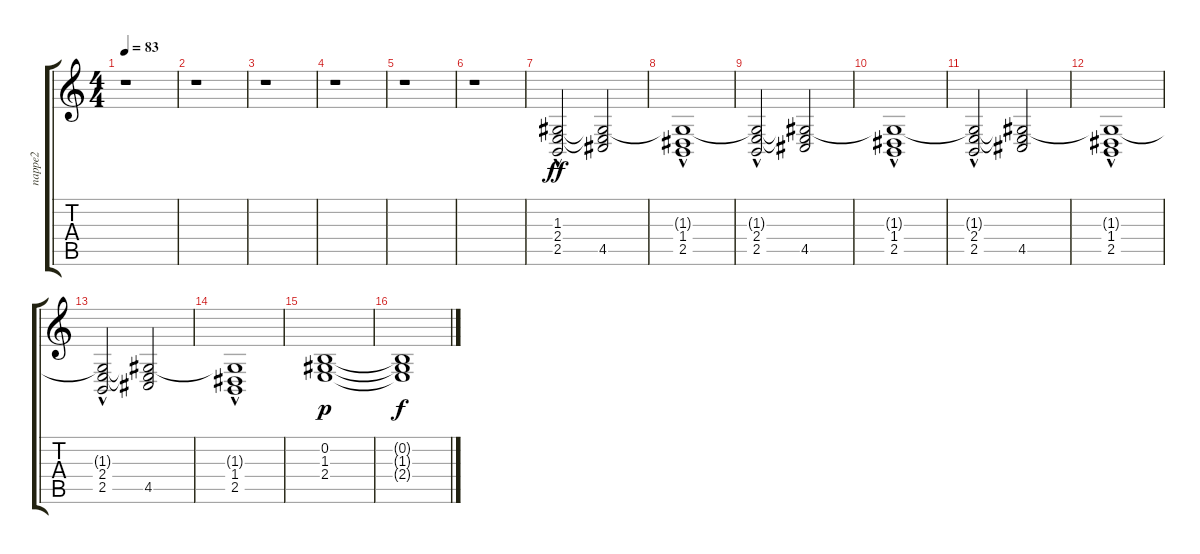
\track ("nappe2" "nappe2") {instrument stringensemble1}
\staff {score tabs}
\tuning (E4 B3 G3 D3 A2 E2) {hide}
\ts (4 4)
\tempo 83
\clef g2
\ks c
r.1{dy ff} |
r.1 |
r.1 |
r.1 |
r.1 |
r.1 |
(1.3 2.4{hac} 2.5{hac}).2 (1.3{t} 2.4{t} 4.5).2 |
(1.3{t} 1.4{hac} 2.5).1 |
(1.3{t} 2.4{hac} 2.5{hac}).2 (1.3{t} 2.4{t} 4.5).2 |
(1.3{t} 1.4{hac} 2.5).1 |
(1.3{t} 2.4{hac} 2.5{hac}).2 (1.3{t} 2.4{t} 4.5).2 |
(1.3{t} 1.4{hac} 2.5).1 |
(1.3{t} 2.4{hac} 2.5{hac}).2 (1.3{t} 2.4{t} 4.5).2 |
(1.3{t} 1.4{hac} 2.5).1 |
(0.2 1.3 2.4).1{dy p} |
(0.2{t} 1.3{t} 2.4{t}).1{dy f}
